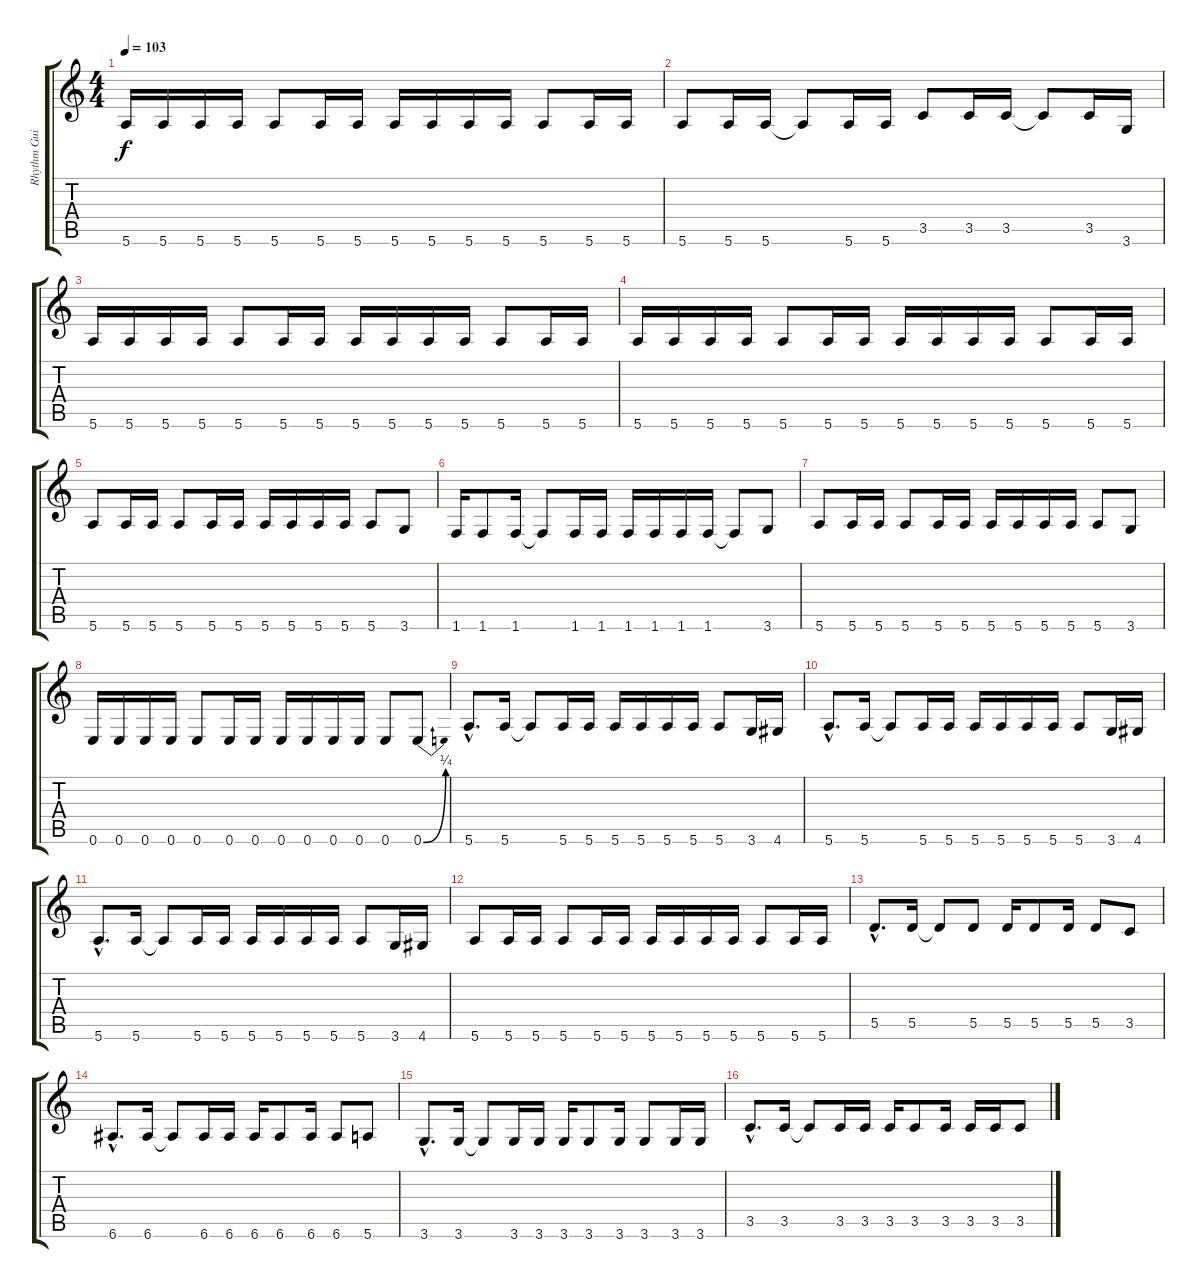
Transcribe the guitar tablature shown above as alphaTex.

\track ("Rhythm Guitar" "Rhythm Gui") {instrument acousticguitarnylon}
\staff {score tabs}
\tuning (E4 B3 G3 D3 A2 E2) {hide}
\ts (4 4)
\tempo 103
\clef g2
\ks c
5.6.16{dy f} 5.6.16 5.6.16 5.6.16 5.6.8 5.6.16 5.6.16 5.6.16 5.6.16 5.6.16 5.6.16 5.6.8 5.6.16 5.6.16 |
5.6.8 5.6.16 5.6.16 5.6{t}.8 5.6.16 5.6.16 3.5.8 3.5.16 3.5.16 3.5{t}.8 3.5.16 3.6.16 |
5.6.16 5.6.16 5.6.16 5.6.16 5.6.8 5.6.16 5.6.16 5.6.16 5.6.16 5.6.16 5.6.16 5.6.8 5.6.16 5.6.16 |
5.6.16 5.6.16 5.6.16 5.6.16 5.6.8 5.6.16 5.6.16 5.6.16 5.6.16 5.6.16 5.6.16 5.6.8 5.6.16 5.6.16 |
5.6.8 5.6.16 5.6.16 5.6.8 5.6.16 5.6.16 5.6.16 5.6.16 5.6.16 5.6.16 5.6.8 3.6.8 |
1.6.16 1.6.8 1.6.16 1.6{t}.8 1.6.16 1.6.16 1.6.16 1.6.16 1.6.16 1.6.16 1.6{t}.8 3.6.8 |
5.6.8 5.6.16 5.6.16 5.6.8 5.6.16 5.6.16 5.6.16 5.6.16 5.6.16 5.6.16 5.6.8 3.6.8 |
0.6.16 0.6.16 0.6.16 0.6.16 0.6.8 0.6.16 0.6.16 0.6.16 0.6.16 0.6.16 0.6.16 0.6.8 0.6{be (bend 0 0 60 1)}.8 |
5.6{hac}.8{d} 5.6.16 5.6{t}.8 5.6.16 5.6.16 5.6.16 5.6.16 5.6.16 5.6.16 5.6.8 3.6.16 4.6.16 |
5.6{hac}.8{d} 5.6.16 5.6{t}.8 5.6.16 5.6.16 5.6.16 5.6.16 5.6.16 5.6.16 5.6.8 3.6.16 4.6.16 |
5.6{hac}.8{d} 5.6.16 5.6{t}.8 5.6.16 5.6.16 5.6.16 5.6.16 5.6.16 5.6.16 5.6.8 3.6.16 4.6.16 |
5.6.8 5.6.16 5.6.16 5.6.8 5.6.16 5.6.16 5.6.16 5.6.16 5.6.16 5.6.16 5.6.8 5.6.16 5.6.16 |
5.5{hac}.8{d} 5.5.16 5.5{t}.8 5.5.8 5.5.16 5.5.8 5.5.16 5.5.8 3.5.8 |
6.6{hac}.8{d} 6.6.16 6.6{t}.8 6.6.16 6.6.16 6.6.16 6.6.8 6.6.16 6.6.8 5.6.8 |
3.6{hac}.8{d} 3.6.16 3.6{t}.8 3.6.16 3.6.16 3.6.16 3.6.8 3.6.16 3.6.8 3.6.16 3.6.16 |
3.5{hac}.8{d} 3.5.16 3.5{t}.8 3.5.16 3.5.16 3.5.16 3.5.8 3.5.16 3.5.16 3.5.16 3.5.8
